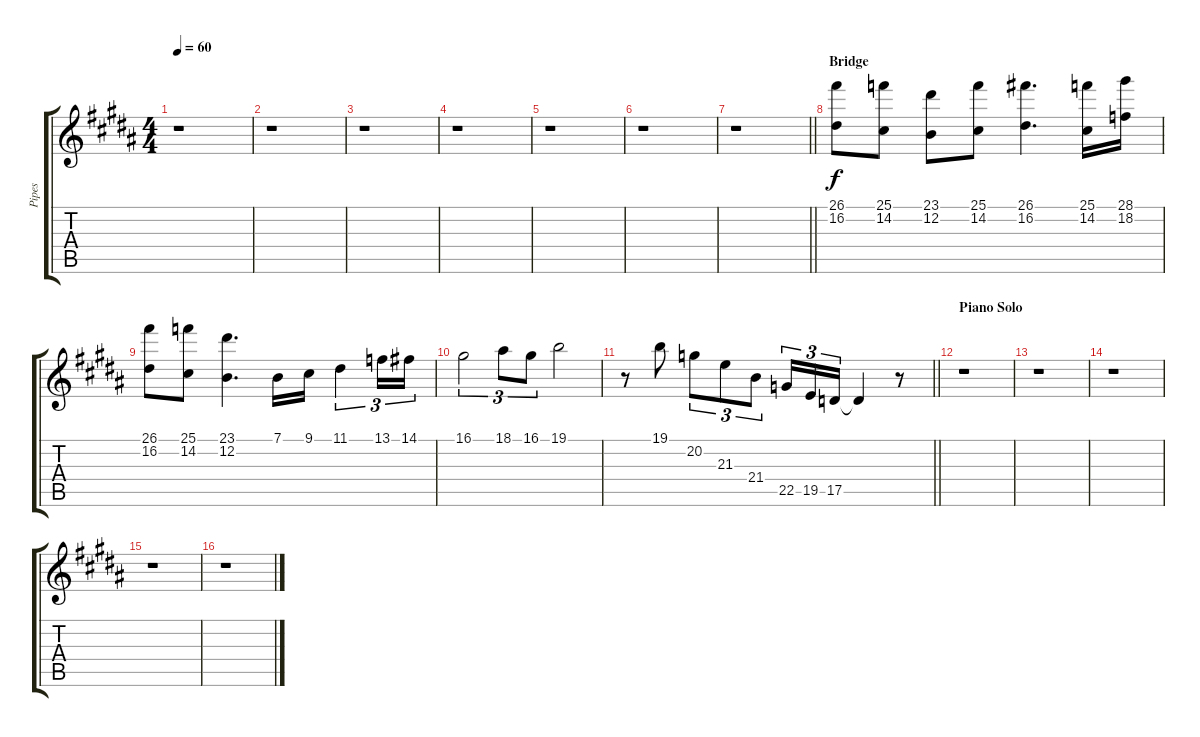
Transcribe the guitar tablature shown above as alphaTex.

\track ("Pipes" "Pipes") {instrument clarinet}
\staff {score tabs}
\tuning (E4 B3 G3 D3 A2 E2) {hide}
\ts (4 4)
\tempo 60
\clef g2
\ks g#minor
r.1{dy f} |
r.1 |
r.1 |
r.1 |
r.1 |
r.1 |
\barLineRight lightlight
r.1 |
\section ("" "Bridge")
(26.1 16.2).8 (25.1 14.2).8 (23.1 12.2).8 (25.1 14.2).8 (26.1 16.2).4{d} (25.1 14.2).16 (28.1 18.2).16 |
(26.1 16.2).8 (25.1 14.2).8 (23.1 12.2).4{d} 7.1.16 9.1.16 11.1.4{tu (3 2)} 13.1.16{tu (3 2)} 14.1.16{tu (3 2)} |
16.1.2{tu (3 2)} 18.1.8{tu (3 2)} 16.1.8{tu (3 2)} 19.1.2 |
\barLineRight lightlight
r.8 19.1.8 20.2.8{tu (3 2)} 21.3.8{tu (3 2)} 21.4.8{tu (3 2)} 22.5.16{tu (3 2)} 19.5.16{tu (3 2)} 17.5.16{tu (3 2)} 17.5{t}.4 r.8 |
\section ("" "Piano Solo")
r.1 |
r.1 |
r.1 |
r.1 |
r.1
